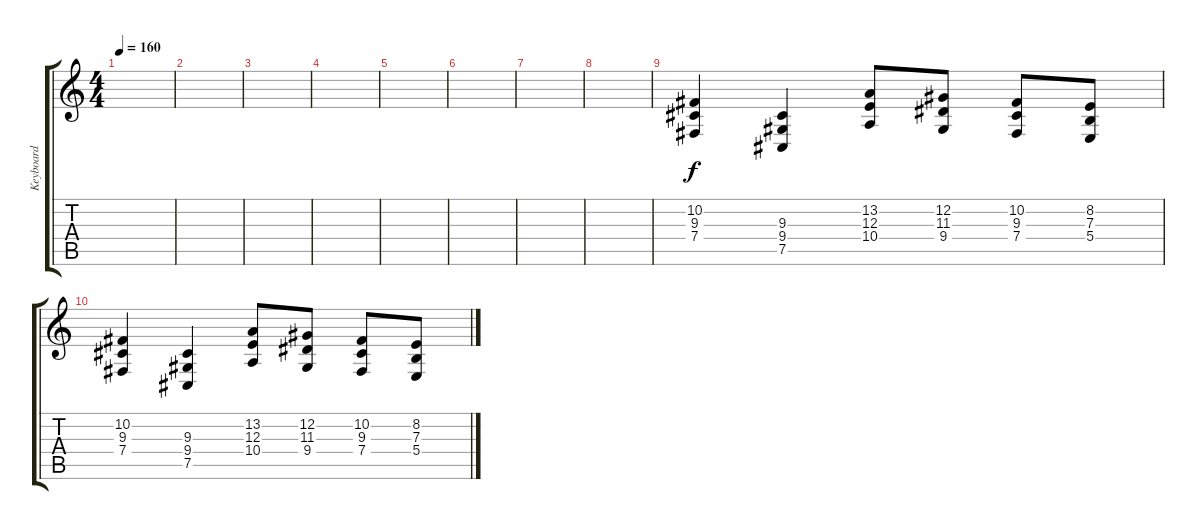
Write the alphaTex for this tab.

\track ("Keyboard" "Keyboard") {instrument acousticgrandpiano}
\staff {score tabs}
\tuning (Db4 Ab3 E3 B2 Gb2 Db2) {hide}
\ts (4 4)
\tempo 160
\clef g2
\ks c
|
|
|
|
|
|
|
|
(10.2 9.3 7.4).4{instrument orchestrahit} (9.3 9.4 7.5).4 (13.2 12.3 10.4).8 (12.2 11.3 9.4).8 (10.2 9.3 7.4).8 (8.2 7.3 5.4).8 |
(10.2 9.3 7.4).4{instrument orchestrahit} (9.3 9.4 7.5).4 (13.2 12.3 10.4).8 (12.2 11.3 9.4).8 (10.2 9.3 7.4).8 (8.2 7.3 5.4).8
